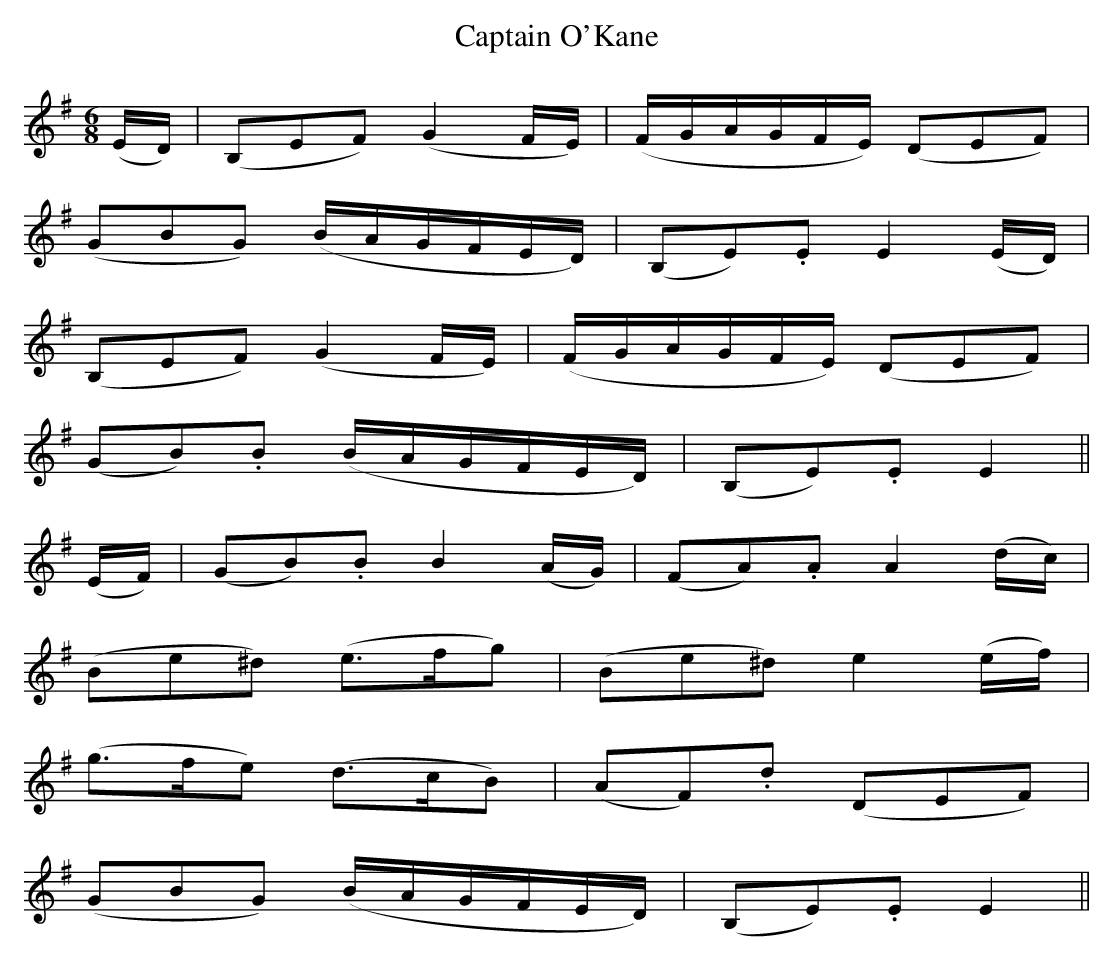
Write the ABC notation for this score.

X:1
T: Captain O'Kane
M: 6/8
L: 1/8
K: Em
(E/2D/2)|(B,EF) (G2 F/2E/2)|(F/2G/2A/2G/2F/2E/2) (DEF)|
(GBG) (B/2A/2G/2F/2E/2D/2)|(B,E).E E2 (E/2D/2)|
(B,EF) (G2 F/2E/2)|(F/2G/2A/2G/2F/2E/2) (DEF)|
(GB).B (B/2A/2G/2F/2E/2D/2)|(B,E).E E2||
(E/2F/2)|(GB).B B2 (A/2G/2)|(FA).A A2 (d/2c/2)|
(Be^d) (e>fg)|(Be^d) e2 (e/2f/2)|
(g>fe) (d>cB)|(AF).d (DEF)|
(GBG) (B/2A/2G/2F/2E/2D/2)|(B,E).E E2||
